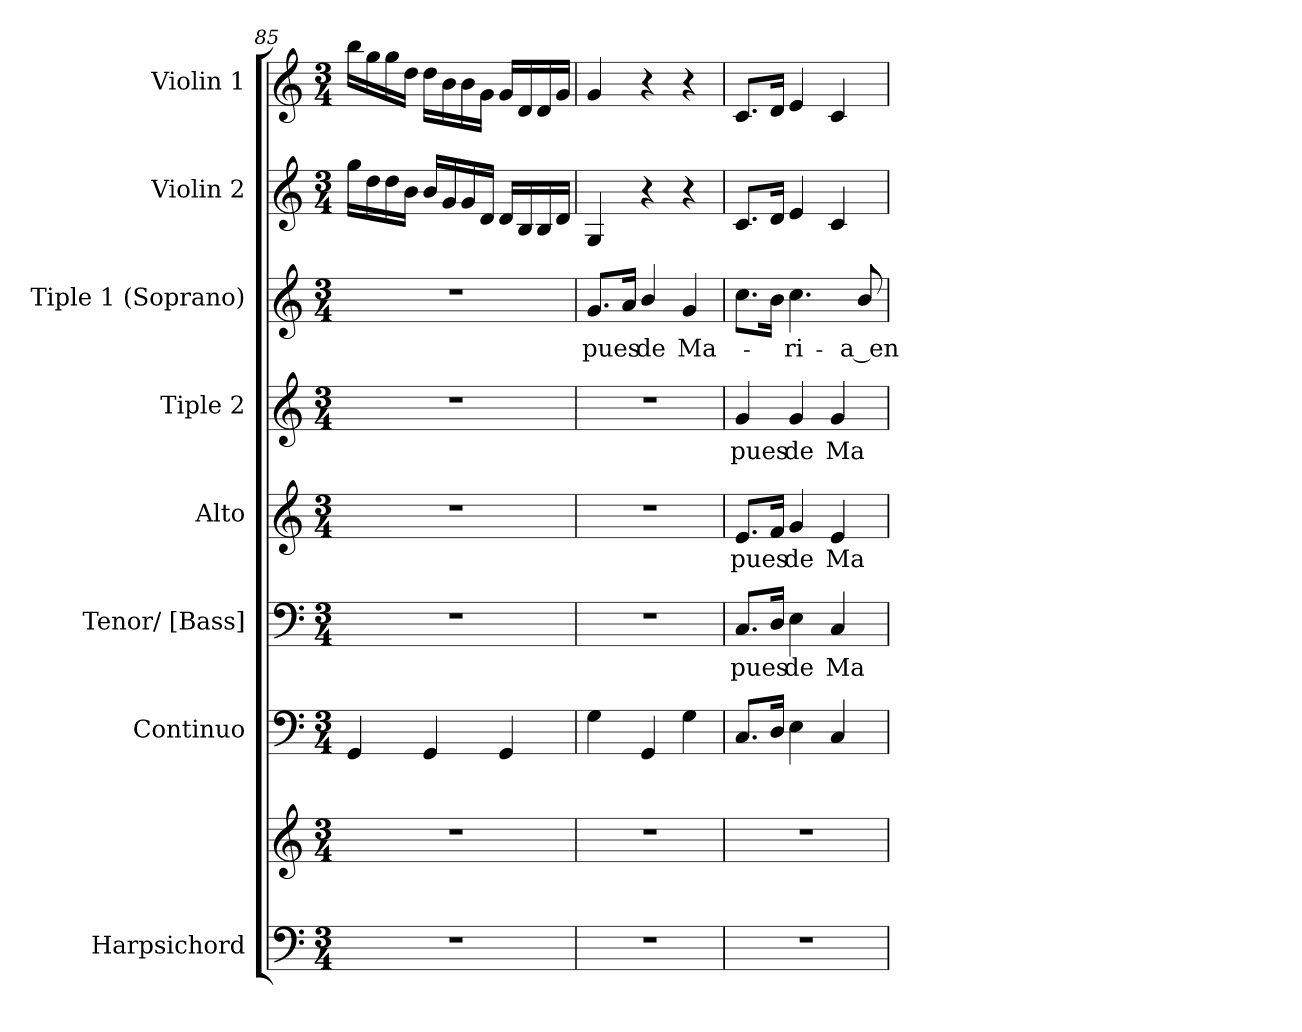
**kern	**kern	**kern	**kern	**text	**kern	**text	**kern	**text	**kern	**text	**kern	**kern
*part8	*part8	*part7	*part6	*part6	*part5	*part5	*part4	*part4	*part3	*part3	*part2	*part1
*staff9	*staff8	*staff7	*staff6	*staff6	*staff5	*staff5	*staff4	*staff4	*staff3	*staff3	*staff2	*staff1
*I"Harpsichord	*	*I"Continuo	*I"Tenor/ [Bass]	*	*I"Alto	*	*I"Tiple 2	*	*I"Tiple 1 (Soprano)	*	*I"Violin 2	*I"Violin 1
*	*	*I'Cont.	*I'T/B.	*	*I'A.	*	*	*	*I'S1.	*	*I'Vln. 2	*I'Vln. 1
*clefF4	*clefG2	*clefF4	*clefF4	*	*clefG2	*	*clefG2	*	*clefG2	*	*clefG2	*clefG2
*k[]	*k[]	*k[]	*k[]	*	*k[]	*	*k[]	*	*k[]	*	*k[]	*k[]
*C:	*C:	*C:	*C:	*	*C:	*	*C:	*	*C:	*	*C:	*C:
*M3/4	*M3/4	*M3/4	*M3/4	*	*M3/4	*	*M3/4	*	*M3/4	*	*M3/4	*M3/4
=85	=85	=85	=85	=85	=85	=85	=85	=85	=85	=85	=85	=85
!LO:N:vis=1	!LO:N:vis=1	!	!LO:N:vis=1	!	!LO:N:vis=1	!	!LO:N:vis=1	!	!LO:N:vis=1	!	!	!
2.r	2.r	4GGi/	2.r	.	2.r	.	2.r	.	2.r	.	16ggi\LL	16bbi\LL
.	.	.	.	.	.	.	.	.	.	.	16ddi\	16ggi\
.	.	.	.	.	.	.	.	.	.	.	16ddi\	16ggi\
.	.	.	.	.	.	.	.	.	.	.	16bi\JJ	16ddi\JJ
.	.	4GGi/	.	.	.	.	.	.	.	.	16bi/LL	16ddi\LL
.	.	.	.	.	.	.	.	.	.	.	16gi/	16bi\
.	.	.	.	.	.	.	.	.	.	.	16gi/	16bi\
.	.	.	.	.	.	.	.	.	.	.	16di/JJ	16gi\JJ
.	.	4GGi/	.	.	.	.	.	.	.	.	16di/LL	16gi/LL
.	.	.	.	.	.	.	.	.	.	.	16Bi/	16di/
.	.	.	.	.	.	.	.	.	.	.	16Bi/	16di/
.	.	.	.	.	.	.	.	.	.	.	16di/JJ	16gi/JJ
=86	=86	=86	=86	=86	=86	=86	=86	=86	=86	=86	=86	=86
!LO:N:vis=1	!LO:N:vis=1	!	!LO:N:vis=1	!	!LO:N:vis=1	!	!LO:N:vis=1	!	!	!	!	!
!	!	!	!	!	!	!	!	!	!	!LO:LY:b:color=#000000	!	!
2.r	2.r	4Gi\	2.r	.	2.r	.	2.r	.	8.gi/L	pues	4Gi/	4gi/
.	.	.	.	.	.	.	.	.	16ai/Jk	.	.	.
!	!	!	!	!	!	!	!	!	!	!LO:LY:b:color=#000000	!	!
.	.	4GGi/	.	.	.	.	.	.	4bi/	de	4r	4r
!	!	!	!	!	!	!	!	!	!	!LO:LY:b:color=#000000	!	!
.	.	4Gi\	.	.	.	.	.	.	4gi/	Ma-	4r	4r
=87	=87	=87	=87	=87	=87	=87	=87	=87	=87	=87	=87	=87
!LO:N:vis=1	!LO:N:vis=1	!	!	!	!	!	!	!	!	!	!	!
!	!	!	!	!LO:LY:b:color=#000000	!	!	!	!	!	!	!	!
!	!	!	!	!	!	!LO:LY:b:color=#000000	!	!	!	!	!	!
!	!	!	!	!	!	!	!	!LO:LY:b:color=#000000	!	!	!	!
2.r	2.r	8.Ci/L	8.Ci/L	pues	8.ei/L	pues	4gi/	pues	8.cci\L	.	8.ci/L	8.ci/L
.	.	16Di/Jk	16Di/Jk	.	16fi/Jk	.	.	.	16bi\Jk	.	16di/Jk	16di/Jk
!	!	!	!	!LO:LY:b:color=#000000	!	!	!	!	!	!	!	!
!	!	!	!	!	!	!LO:LY:b:color=#000000	!	!	!	!	!	!
!	!	!	!	!	!	!	!	!LO:LY:b:color=#000000	!	!	!	!
!	!	!	!	!	!	!	!	!	!	!LO:LY:b:color=#000000	!	!
.	.	4Ei\	4Ei\	de	4gi/	de	4gi/	de	4.cci\	-ri-	4ei/	4ei/
!	!	!	!	!LO:LY:b:color=#000000	!	!	!	!	!	!	!	!
!	!	!	!	!	!	!LO:LY:b:color=#000000	!	!	!	!	!	!
!	!	!	!	!	!	!	!	!LO:LY:b:color=#000000	!	!	!	!
.	.	4Ci/	4Ci/	Ma-	4ei/	Ma-	4gi/	Ma-	.	.	4ci/	4ci/
!	!	!	!	!	!	!	!	!	!	!LO:LY:b:color=#000000	!	!
.	.	.	.	.	.	.	.	.	8bi/	-a_en	.	.
=	=	=	=	=	=	=	=	=	=	=	=	=
*-	*-	*-	*-	*-	*-	*-	*-	*-	*-	*-	*-	*-
